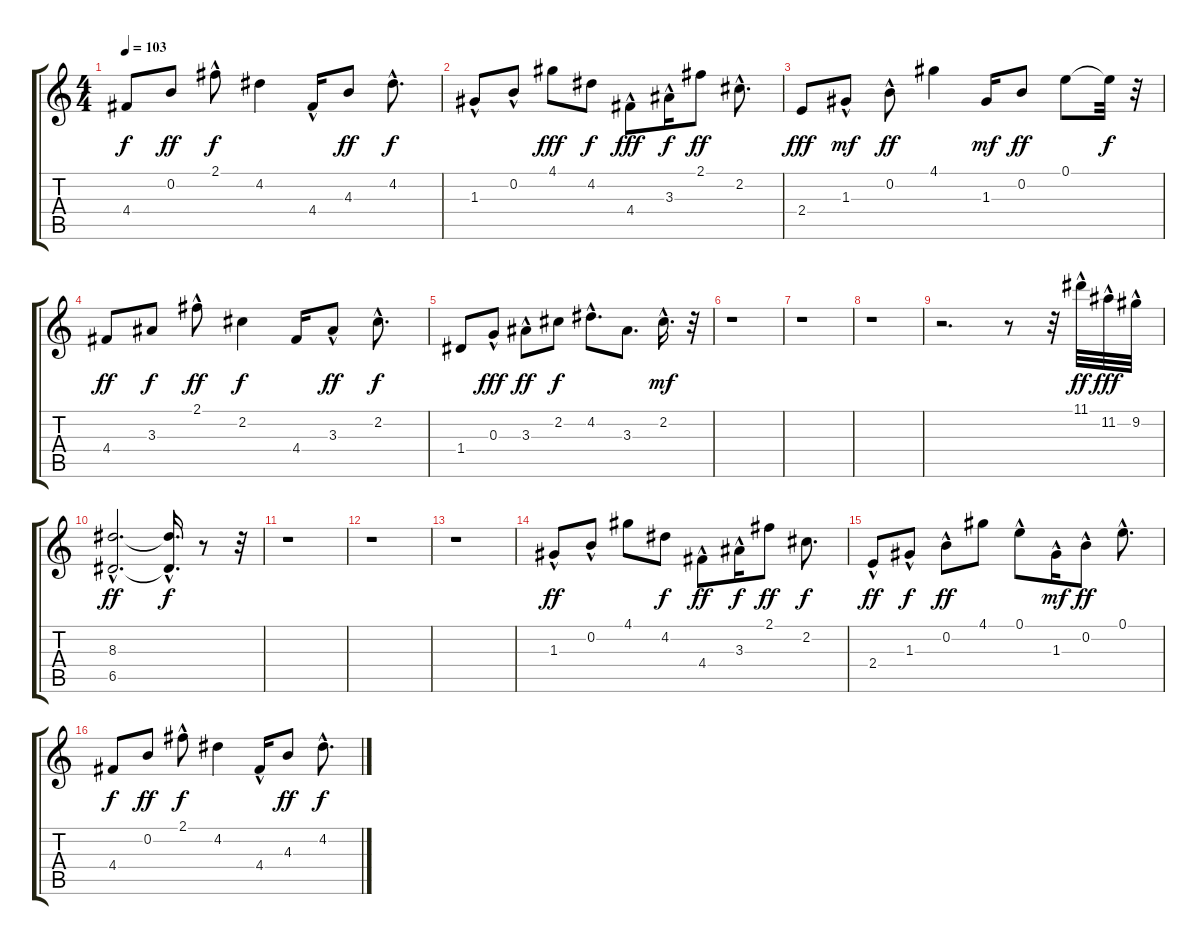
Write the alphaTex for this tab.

\track "" {instrument acousticguitarsteel}
\staff {score tabs}
\tuning (E4 B3 G3 D3 A2 E2) {hide}
\ts (4 4)
\tempo 103
\clef g2
\ks c
4.4.8{dy f} 0.2.8{dy ff} 2.1{hac}.8{dy f} 4.2.4 4.4{hac}.16 4.3.8{dy ff} 4.2{hac}.8{d dy f} |
1.3{hac}.8 0.2{hac}.8 4.1.8{dy fff} 4.2.8{dy f} 4.4{hac}.8{dy fff} 3.3{hac}.16{dy f} 2.1.8{dy ff} 2.2{hac}.8{d} |
2.4.8{dy fff} 1.3{hac}.8{dy mf} 0.2{hac}.8{dy ff} 4.1.4 1.3.16{dy mf} 0.2.8{dy ff} 0.1.8 0.1{t}.32{dy f} r.32 |
4.4.8{dy ff} 3.3.8{dy f} 2.1{hac}.8{dy ff} 2.2.4{dy f} 4.4.16 3.3{hac}.8{dy ff} 2.2{hac}.8{d dy f} |
1.4.8 0.3{hac}.8{dy fff} 3.3{hac}.8{dy ff} 2.2.8{dy f} 4.2{hac}.8{d} 3.3.8{d} 2.2{hac}.16{d dy mf} r.32 |
r.1 |
r.1 |
r.1 |
r.2{d} r.8 r.32 11.1{hac}.32{dy ff} 11.2{hac}.32{dy fff} 9.2{hac}.32 |
(8.3{hac} 6.5{hac}).2{d dy ff} (8.3{hac t} 6.5{hac t}).16{d dy f} r.8 r.32 |
r.1 |
r.1 |
r.1 |
1.3{hac}.8{dy ff} 0.2{hac}.8 4.1.8 4.2.8{dy f} 4.4{hac}.8{dy ff} 3.3{hac}.16{dy f} 2.1.8{dy ff} 2.2.8{d dy f} |
2.4{hac}.8{dy ff} 1.3{hac}.8{dy f} 0.2{hac}.8{dy ff} 4.1.8 0.1{hac}.8 1.3{hac}.16{dy mf} 0.2{hac}.8{dy ff} 0.1{hac}.8{d} |
4.4.8{dy f} 0.2.8{dy ff} 2.1{hac}.8{dy f} 4.2.4 4.4{hac}.16 4.3.8{dy ff} 4.2{hac}.8{d dy f}
